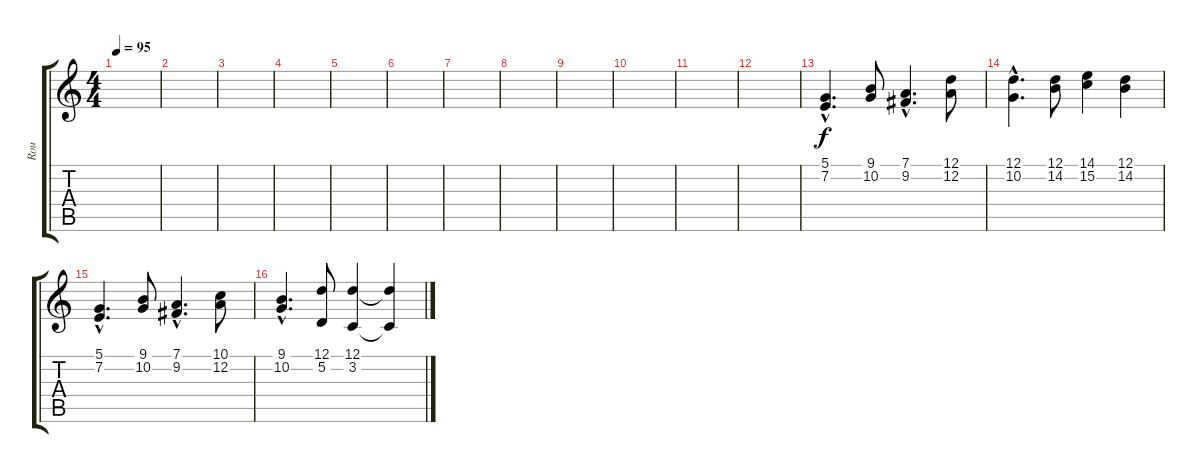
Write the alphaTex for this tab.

\track ("Rou" "Rou") {instrument brightacousticpiano}
\staff {score tabs}
\tuning (D4 A3 F3 C3 G2 C2) {hide}
\ts (4 4)
\tempo 95
\clef g2
\ks c
|
|
|
|
|
|
|
|
|
|
|
|
(5.1{hac} 7.2{hac}).4{d} (9.1 10.2).8 (7.1{hac} 9.2{hac}).4{d} (12.1 12.2).8 |
(12.1{hac} 10.2{hac}).4{d} (12.1 14.2).8 (14.1 15.2).4 (12.1 14.2).4 |
(5.1{hac} 7.2{hac}).4{d} (9.1 10.2).8 (7.1{hac} 9.2{hac}).4{d} (10.1 12.2).8 |
(9.1{hac} 10.2{hac}).4{d} (12.1 5.2).8 (12.1 3.2).4 (12.1{t} 3.2{t}).4
